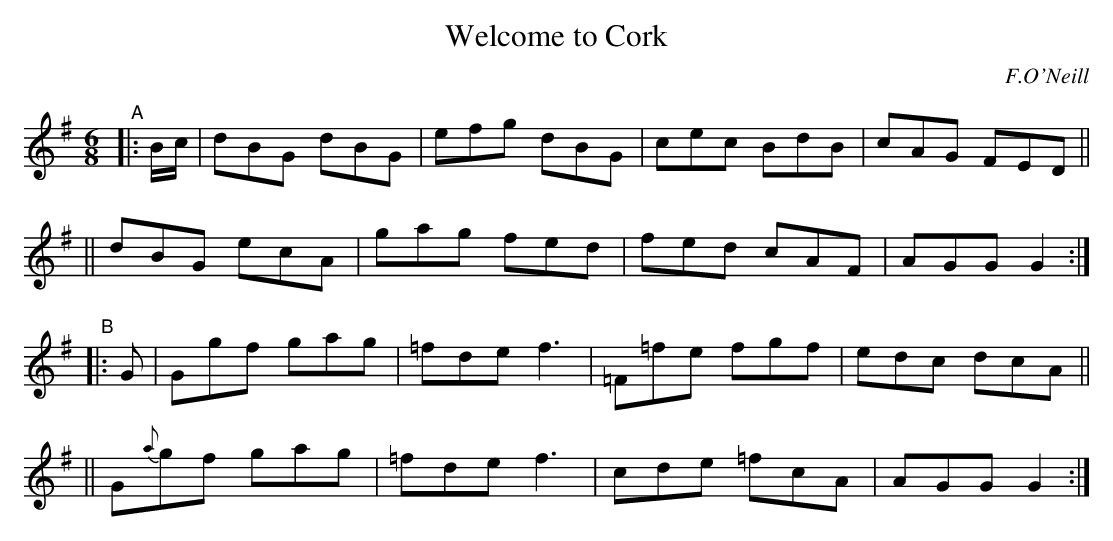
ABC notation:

X:1
T: Welcome to Cork
O: F.O'Neill
M: 6/8
L: 1/8
K: G
"^A"|: B/c/ \
|  dBG dBG | efg dBG | cec BdB | cAG FED ||
|| dBG ecA | gag fed | fed cAF | AGG G2 :|
"^B"|: G \
|  Ggf gag | =fde f3 | =F=fe fgf | edc dcA ||
|| G{a}gf gag | =fde f3 | cde =fcA | AGG G2 :|
